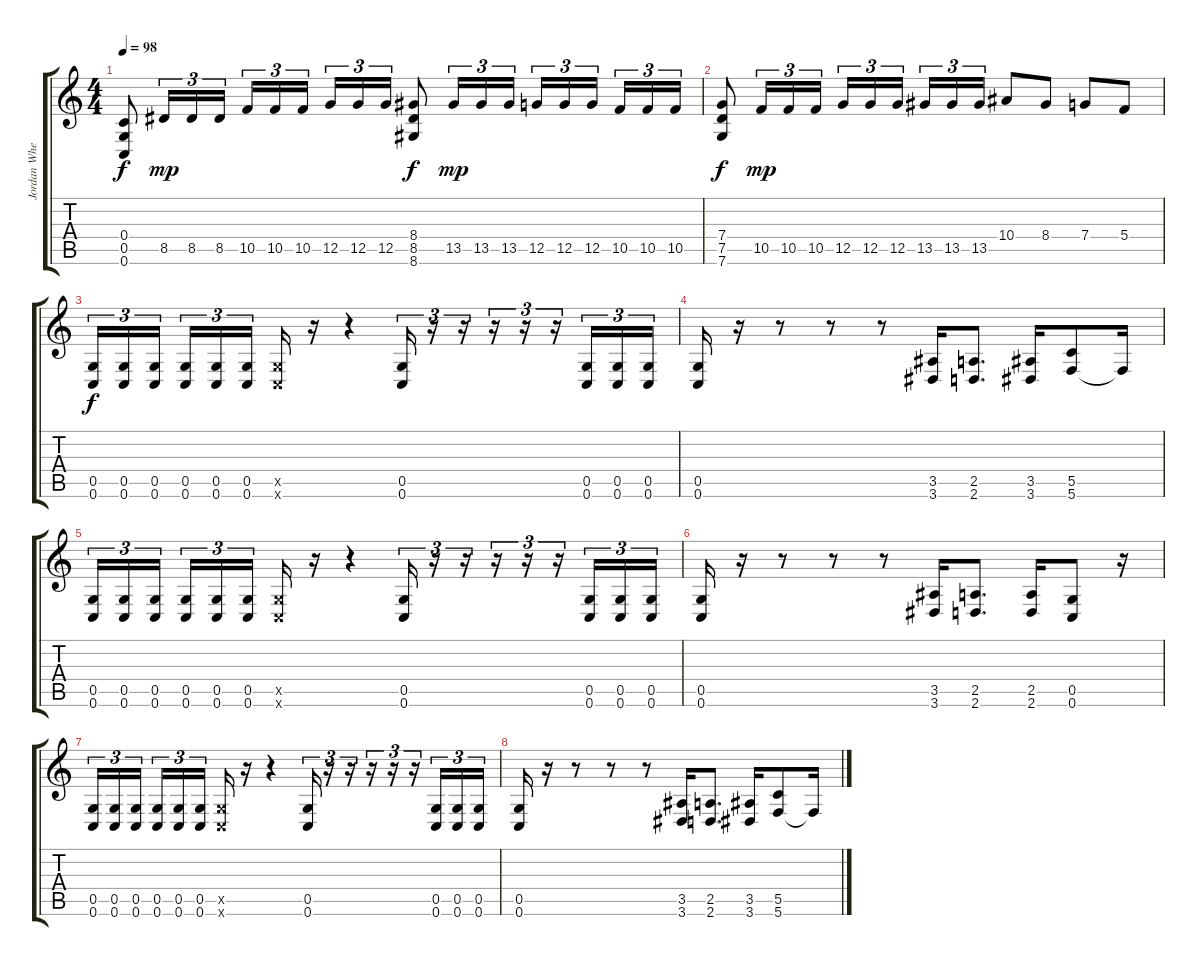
\track ("Jordan Whelan" "Jordan Whe") {instrument distortionguitar}
\staff {score tabs}
\tuning (D4 A4 F3 C3 G2 C2) {hide}
\ts (4 4)
\tempo 98
\clef g2
\ks c
(0.4 0.5 0.6).8{dy f} 8.5.16{tu (3 2) dy mp} 8.5.16{tu (3 2)} 8.5.16{tu (3 2)} 10.5.16{tu (3 2)} 10.5.16{tu (3 2)} 10.5.16{tu (3 2) beam splitsecondary} 12.5.16{tu (3 2)} 12.5.16{tu (3 2)} 12.5.16{tu (3 2)} (8.4 8.5 8.6).8{dy f} 13.5.16{tu (3 2) dy mp} 13.5.16{tu (3 2)} 13.5.16{tu (3 2)} 12.5.16{tu (3 2)} 12.5.16{tu (3 2)} 12.5.16{tu (3 2) beam splitsecondary} 10.5.16{tu (3 2)} 10.5.16{tu (3 2)} 10.5.16{tu (3 2)} |
(7.4 7.5 7.6).8{dy f} 10.5.16{tu (3 2) dy mp} 10.5.16{tu (3 2)} 10.5.16{tu (3 2)} 12.5.16{tu (3 2)} 12.5.16{tu (3 2)} 12.5.16{tu (3 2) beam splitsecondary} 13.5.16{tu (3 2)} 13.5.16{tu (3 2)} 13.5.16{tu (3 2)} 10.4.8 8.4.8 7.4.8 5.4.8 |
(0.5 0.6).16{tu (3 2) dy f} (0.5 0.6).16{tu (3 2)} (0.5 0.6).16{tu (3 2) beam splitsecondary} (0.5 0.6).16{tu (3 2)} (0.5 0.6).16{tu (3 2)} (0.5 0.6).16{tu (3 2)} (0.5{x} 0.6{x}).16 r.16 r.4 (0.5 0.6).16{tu (3 2)} r.16{tu (3 2)} r.16{tu (3 2)} r.16{tu (3 2)} r.16{tu (3 2)} r.16{tu (3 2)} (0.5 0.6).16{tu (3 2)} (0.5 0.6).16{tu (3 2)} (0.5 0.6).16{tu (3 2)} |
(0.5 0.6).16 r.16 r.8 r.8 r.8 (3.5 3.6).16 (2.5 2.6).8{d} (3.5 3.6).16 (5.5 5.6).8 5.6{t}.16 |
(0.5 0.6).16{tu (3 2)} (0.5 0.6).16{tu (3 2)} (0.5 0.6).16{tu (3 2) beam splitsecondary} (0.5 0.6).16{tu (3 2)} (0.5 0.6).16{tu (3 2)} (0.5 0.6).16{tu (3 2)} (0.5{x} 0.6{x}).16 r.16 r.4 (0.5 0.6).16{tu (3 2)} r.16{tu (3 2)} r.16{tu (3 2)} r.16{tu (3 2)} r.16{tu (3 2)} r.16{tu (3 2)} (0.5 0.6).16{tu (3 2)} (0.5 0.6).16{tu (3 2)} (0.5 0.6).16{tu (3 2)} |
(0.5 0.6).16 r.16 r.8 r.8 r.8 (3.5 3.6).16 (2.5 2.6).8{d} (2.5 2.6).16 (0.5 0.6).8 r.16 |
(0.5 0.6).16{tu (3 2)} (0.5 0.6).16{tu (3 2)} (0.5 0.6).16{tu (3 2) beam splitsecondary} (0.5 0.6).16{tu (3 2)} (0.5 0.6).16{tu (3 2)} (0.5 0.6).16{tu (3 2)} (0.5{x} 0.6{x}).16 r.16 r.4 (0.5 0.6).16{tu (3 2)} r.16{tu (3 2)} r.16{tu (3 2)} r.16{tu (3 2)} r.16{tu (3 2)} r.16{tu (3 2)} (0.5 0.6).16{tu (3 2)} (0.5 0.6).16{tu (3 2)} (0.5 0.6).16{tu (3 2)} |
(0.5 0.6).16 r.16 r.8 r.8 r.8 (3.5 3.6).16 (2.5 2.6).8{d} (3.5 3.6).16 (5.5 5.6).8 5.6{t}.16
